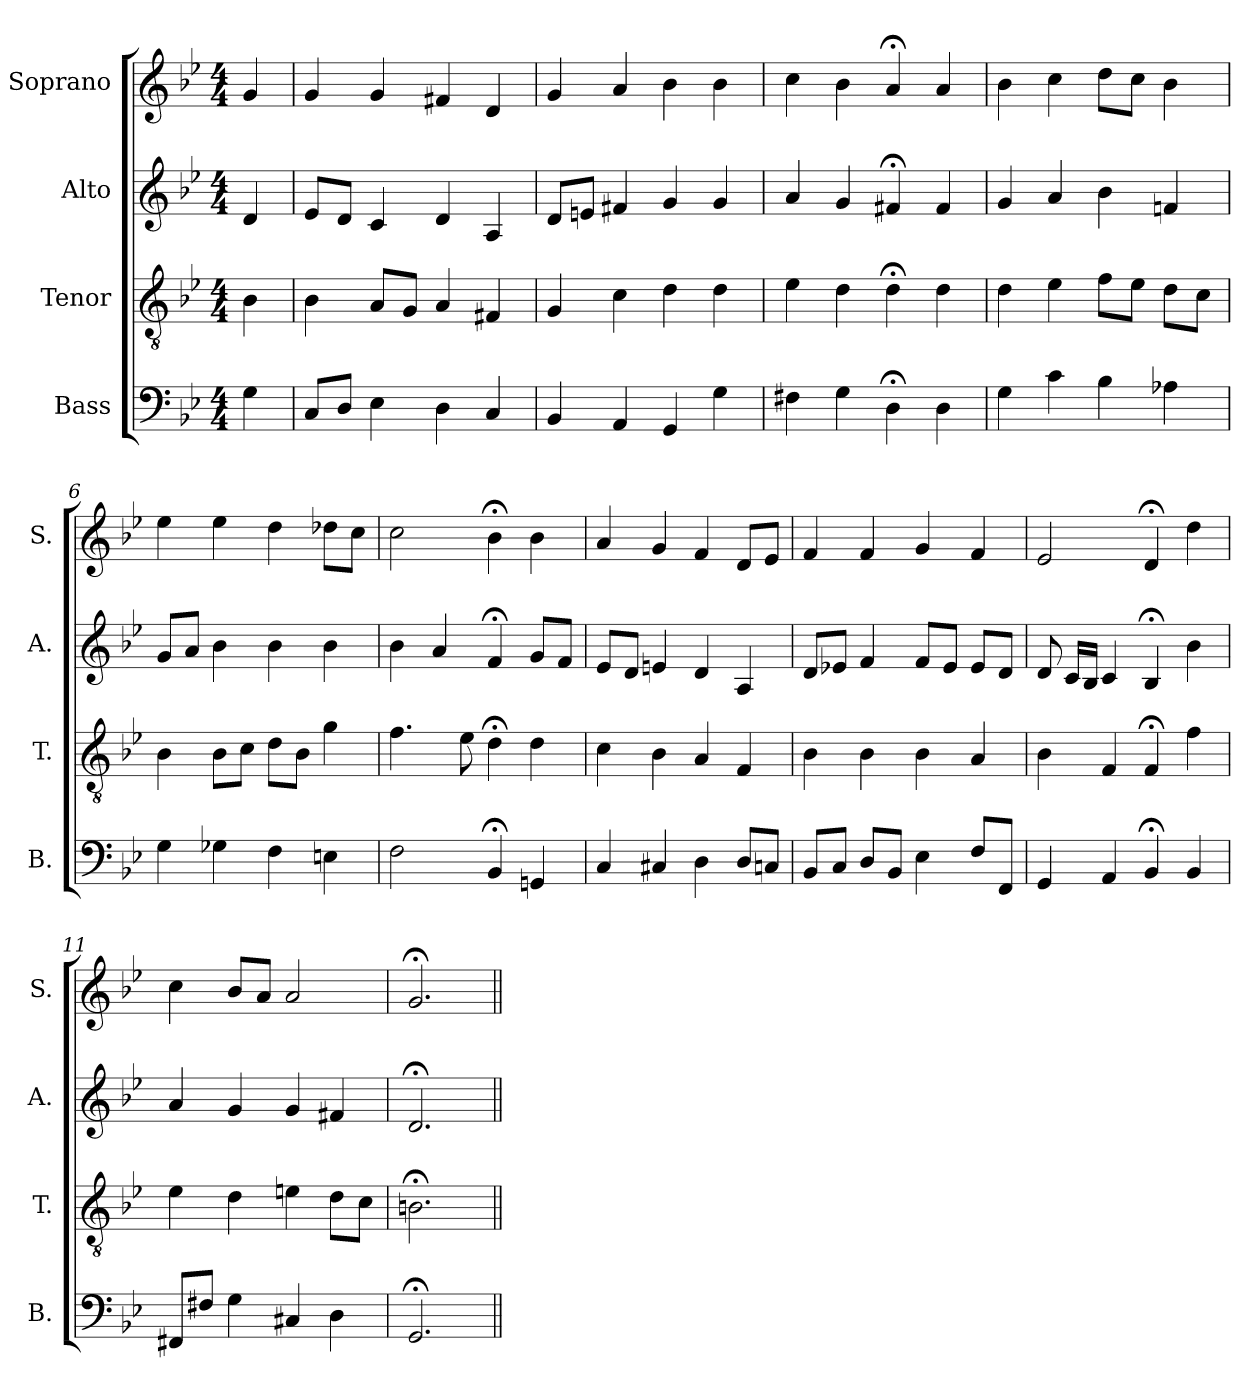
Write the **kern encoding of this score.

**kern	**kern	**kern	**kern
*part4	*part3	*part2	*part1
*staff4	*staff3	*staff2	*staff1
*I"Bass	*I"Tenor	*I"Alto	*I"Soprano
*I'B.	*I'T.	*I'A.	*I'S.
*clefF4	*clefGv2	*clefG2	*clefG2
*	*ITrd7c12	*	*
*k[b-e-]	*k[b-e-]	*k[b-e-]	*k[b-e-]
*B-:	*B-:	*B-:	*B-:
*M4/4	*M4/4	*M4/4	*M4/4
=1	=1	=1	=1
4G\	4BB-\	4d/	4g/
=2	=2	=2	=2
8C/L	4BB-\	8e-/L	4g/
8D/J	.	8d/J	.
4E-\	8AA/L	4c/	4g/
.	8GG/J	.	.
4D\	4AA/	4d/	4f#X/
4C/	4FF#X/	4A/	4d/
=3	=3	=3	=3
4BB-/	4GG/	8d/L	4g/
.	.	8en/J	.
4AA/	4C\	4f#X/	4a/
4GG/	4D\	4g/	4b-\
4G\	4D\	4g/	4b-\
=4	=4	=4	=4
4F#X\	4E-\	4a/	4cc\
4G\	4D\	4g/	4b-\
4D;<\	4D;<\	4f#X;</	4a;</
4D\	4D\	4f#/	4a/
=5	=5	=5	=5
4G\	4D\	4g/	4b-\
4c\	4E-\	4a/	4cc\
4B-\	8F\L	4b-\	8dd\L
.	8E-\J	.	8cc\J
4A-X\	8D\L	4fn/	4b-\
.	8C\J	.	.
!!LO:LB:g=z
=6	=6	=6	=6
4G\	4BB-\	8g/L	4ee-\
.	.	8a/J	.
4G-X\	8BB-\L	4b-\	4ee-\
.	8C\J	.	.
4F\	8D\L	4b-\	4dd\
.	8BB-\J	.	.
4En\	4G\	4b-\	8dd-X\L
.	.	.	8cc\J
=7	=7	=7	=7
2F\	4.F\	4b-\	2cc\
.	.	4a/	.
.	8E-\	.	.
4BB-;</	4D;<\	4f;</	4b-;<\
4GGn/	4D\	8g/L	4b-\
.	.	8f/J	.
=8	=8	=8	=8
4C/	4C\	8e-/L	4a/
.	.	8d/J	.
4C#X/	4BB-\	4en/	4g/
4D\	4AA/	4d/	4f/
8D/L	4FF/	4A/	8d/L
8Cn/J	.	.	8e-/J
!!LO:PB:g=z
=9	=9	=9	=9
8BB-/L	4BB-\	8d/L	4f/
8C/J	.	8e-X/J	.
8D/L	4BB-\	4f/	4f/
8BB-/J	.	.	.
4E-\	4BB-\	8f/L	4g/
.	.	8e-/J	.
8F/L	4AA/	8e-/L	4f/
8FF/J	.	8d/J	.
=10	=10	=10	=10
4GG/	4BB-\	8d/	2e-/
.	.	16c/LL	.
.	.	16B-/JJ	.
4AA/	4FF/	4c/	.
4BB-;</	4FF;</	4B-;</	4d;</
4BB-/	4F\	4b-\	4dd\
=11	=11	=11	=11
8FF#X/L	4E-\	4a/	4cc\
8F#X/J	.	.	.
4G\	4D\	4g/	8b-/L
.	.	.	8a/J
4C#X/	4En\	4g/	2a/
4D\	8D\L	4f#X/	.
.	8C\J	.	.
=12	=12	=12	=12
2.GG;</	2.BBn;<\	2.d;</	2.g;</
=||	=||	=||	=||
*-	*-	*-	*-
